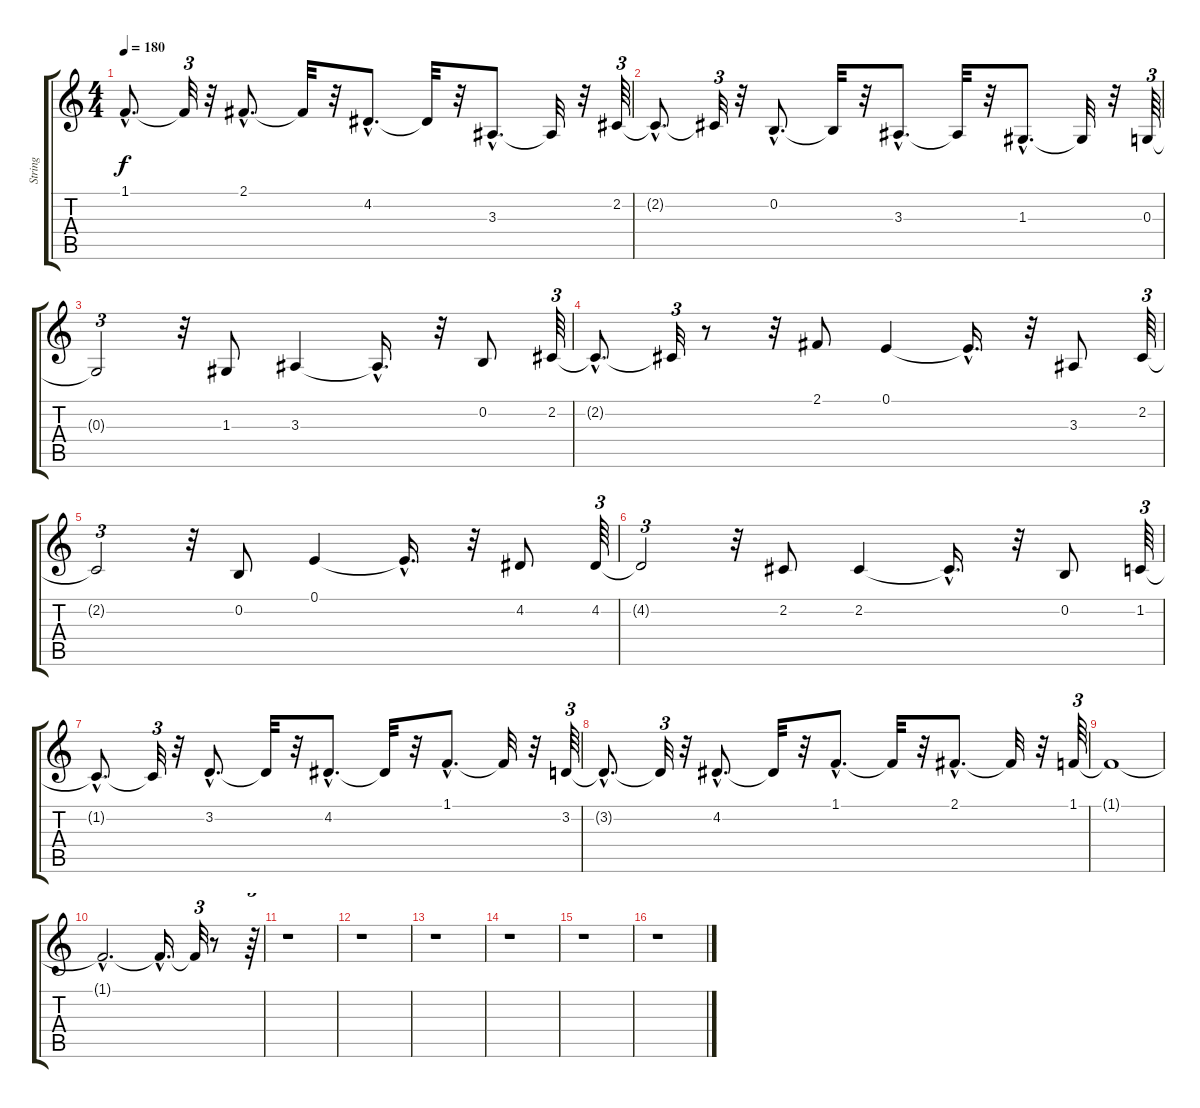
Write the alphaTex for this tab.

\track ("String" "String") {instrument stringensemble1}
\staff {score tabs}
\tuning (E4 B3 G3 D3 A2 E2) {hide}
\ts (4 4)
\tempo 180
\clef g2
\ks c
1.1{hac t}.8{d dy f} 1.1{t}.32{tu (3 2)} r.32 2.1{hac}.8{d} 2.1{t}.32 r.32 4.2{hac}.8{d} 4.2{t}.32 r.32 3.3{hac}.8{d} 3.3{t}.32 r.32 2.2.64{tu (3 2)} |
2.2{hac t}.8{d} 2.2{t}.32{tu (3 2)} r.32 0.2{hac}.8{d} 0.2{t}.32 r.32 3.3{hac}.8{d} 3.3{t}.32 r.32 1.3{hac}.8{d} 1.3{t}.32 r.32 0.3.64{tu (3 2)} |
0.3{t}.2{tu (3 2)} r.32 1.3.8 3.3.4 3.3{hac t}.16{d} r.32 0.2.8 2.2.64{tu (3 2)} |
2.2{hac t}.8{d} 2.2{t}.32{tu (3 2)} r.8 r.32 2.1.8 0.1.4 0.1{hac t}.16{d} r.32 3.3.8 2.2.64{tu (3 2)} |
2.2{t}.2{tu (3 2)} r.32 0.2.8 0.1.4 0.1{hac t}.16{d} r.32 4.2.8 4.2.64{tu (3 2)} |
4.2{t}.2{tu (3 2)} r.32 2.2.8 2.2.4 2.2{hac t}.16{d} r.32 0.2.8 1.2.64{tu (3 2)} |
1.2{hac t}.8{d} 1.2{t}.32{tu (3 2)} r.32 3.2{hac}.8{d} 3.2{t}.32 r.32 4.2{hac}.8{d} 4.2{t}.32 r.32 1.1{hac}.8{d} 1.1{t}.32 r.32 3.2.64{tu (3 2)} |
3.2{hac t}.8{d} 3.2{t}.32{tu (3 2)} r.32 4.2{hac}.8{d} 4.2{t}.32 r.32 1.1{hac}.8{d} 1.1{t}.32 r.32 2.1{hac}.8{d} 2.1{t}.32 r.32 1.1.64{tu (3 2)} |
1.1{t}.1 |
1.1{hac t}.2{d} 1.1{hac t}.16{d} 1.1{t}.32{tu (3 2)} r.8 r.64{tu (3 2)} |
r.1 |
r.1 |
r.1 |
r.1 |
r.1 |
r.1
